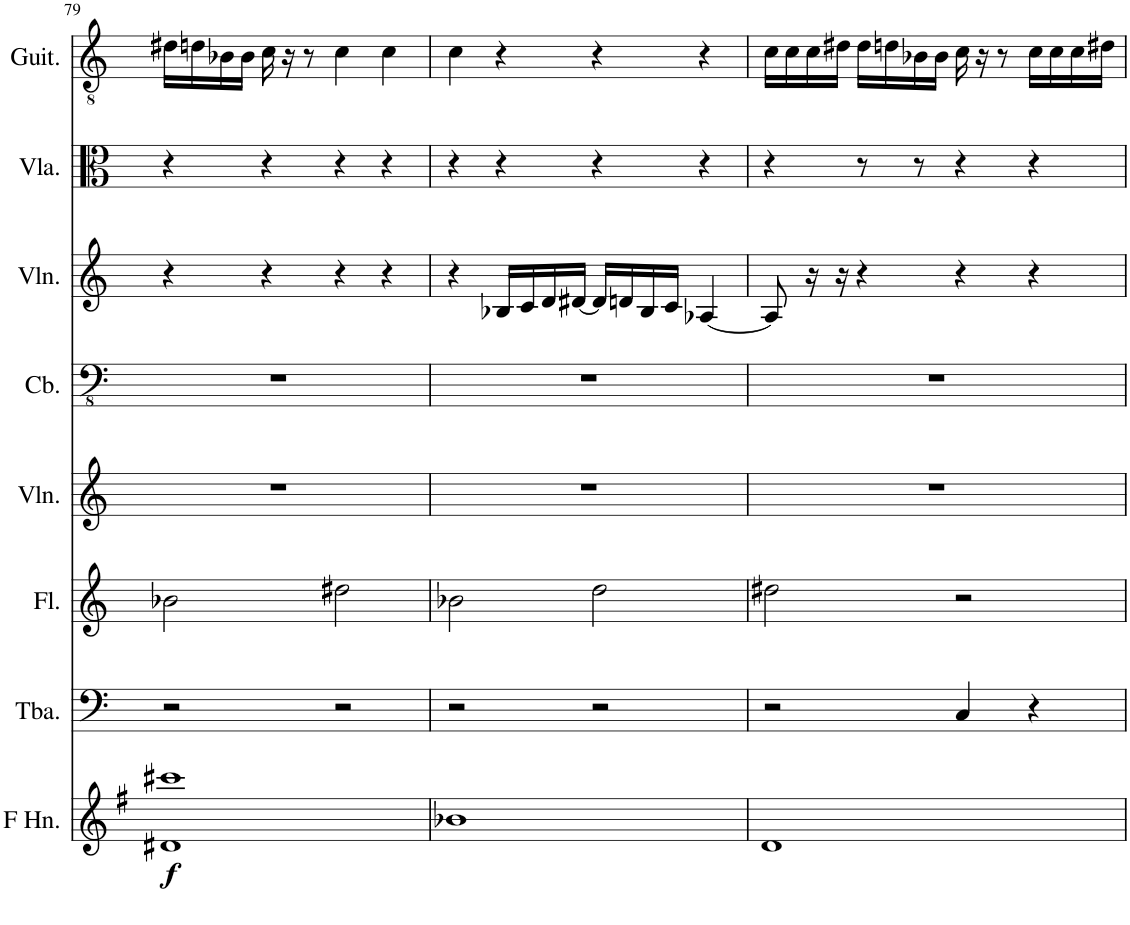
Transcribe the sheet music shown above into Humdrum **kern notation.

**kern	**dynam	**kern	**kern	**kern	**kern	**kern	**kern	**kern
*part8	*part8	*part7	*part6	*part5	*part4	*part3	*part2	*part1
*staff8	*staff8	*staff7	*staff6	*staff5	*staff4	*staff3	*staff2	*staff1
*I"Horn in F	*	*I"Tuba	*I"Flute	*I"Violin	*I"Contrabass	*I"Violin	*I"Viola	*I"Classical Guitar
*	*	*I'Tba.	*I'Fl.	*I'Vln.	*I'Cb.	*I'Vln.	*I'Vla.	*I'Guit.
!!LO:PB:g=z
*clefG2	*	*clefF4	*clefG2	*clefG2	*clefFv4	*clefG2	*clefC3	*clefGv2
*Trd4c7	*	*	*	*	*Trd7c12	*	*	*
*k[f#]	*	*k[]	*k[]	*k[]	*k[]	*k[]	*k[]	*k[]
*M4/4	*	*M4/4	*M4/4	*M4/4	*M4/4	*M4/4	*M4/4	*M4/4
=79	=79	=79	=79	=79	=79	=79	=79	=79
!	!LO:DY:b	!	!	!	!	!	!	!
1d#X 1ccc#X	f	2r	2b-X\	1r	1r	4r	4r	16d#X\LL
.	.	.	.	.	.	.	.	16dn\
.	.	.	.	.	.	.	.	16B-X\
.	.	.	.	.	.	.	.	16B-\JJ
.	.	.	.	.	.	4r	4r	16c\
.	.	.	.	.	.	.	.	16r
.	.	.	.	.	.	.	.	8r
.	.	2r	2dd#X\	.	.	4r	4r	4c\
.	.	.	.	.	.	4r	4r	4c\
=80	=80	=80	=80	=80	=80	=80	=80	=80
1b-X	.	2r	2b-X\	1r	1r	4r	4r	4c\
.	.	.	.	.	.	16B-X/LL	4r	4r
.	.	.	.	.	.	16c/	.	.
.	.	.	.	.	.	16d/	.	.
.	.	.	.	.	.	[16d#X/JJ	.	.
.	.	2r	2dd\	.	.	16d#/LL]	4r	4r
.	.	.	.	.	.	16dn/	.	.
.	.	.	.	.	.	16B-/	.	.
.	.	.	.	.	.	16c/JJ	.	.
.	.	.	.	.	.	[4A-X/	4r	4r
=81	=81	=81	=81	=81	=81	=81	=81	=81
1d	.	2r	2dd#X\	1r	1r	8A-/]	4r	16c\LL
.	.	.	.	.	.	.	.	16c\
.	.	.	.	.	.	16r	.	16c\
.	.	.	.	.	.	16r	.	16d#X\JJ
.	.	.	.	.	.	4r	8r	16d#\LL
.	.	.	.	.	.	.	.	16dn\
.	.	.	.	.	.	.	8r	16B-X\
.	.	.	.	.	.	.	.	16B-\JJ
.	.	4C/	2r	.	.	4r	4r	16c\
.	.	.	.	.	.	.	.	16r
.	.	.	.	.	.	.	.	8r
.	.	4r	.	.	.	4r	4r	16c\LL
.	.	.	.	.	.	.	.	16c\
.	.	.	.	.	.	.	.	16c\
.	.	.	.	.	.	.	.	16d#X\JJ
=	=	=	=	=	=	=	=	=
*-	*-	*-	*-	*-	*-	*-	*-	*-
